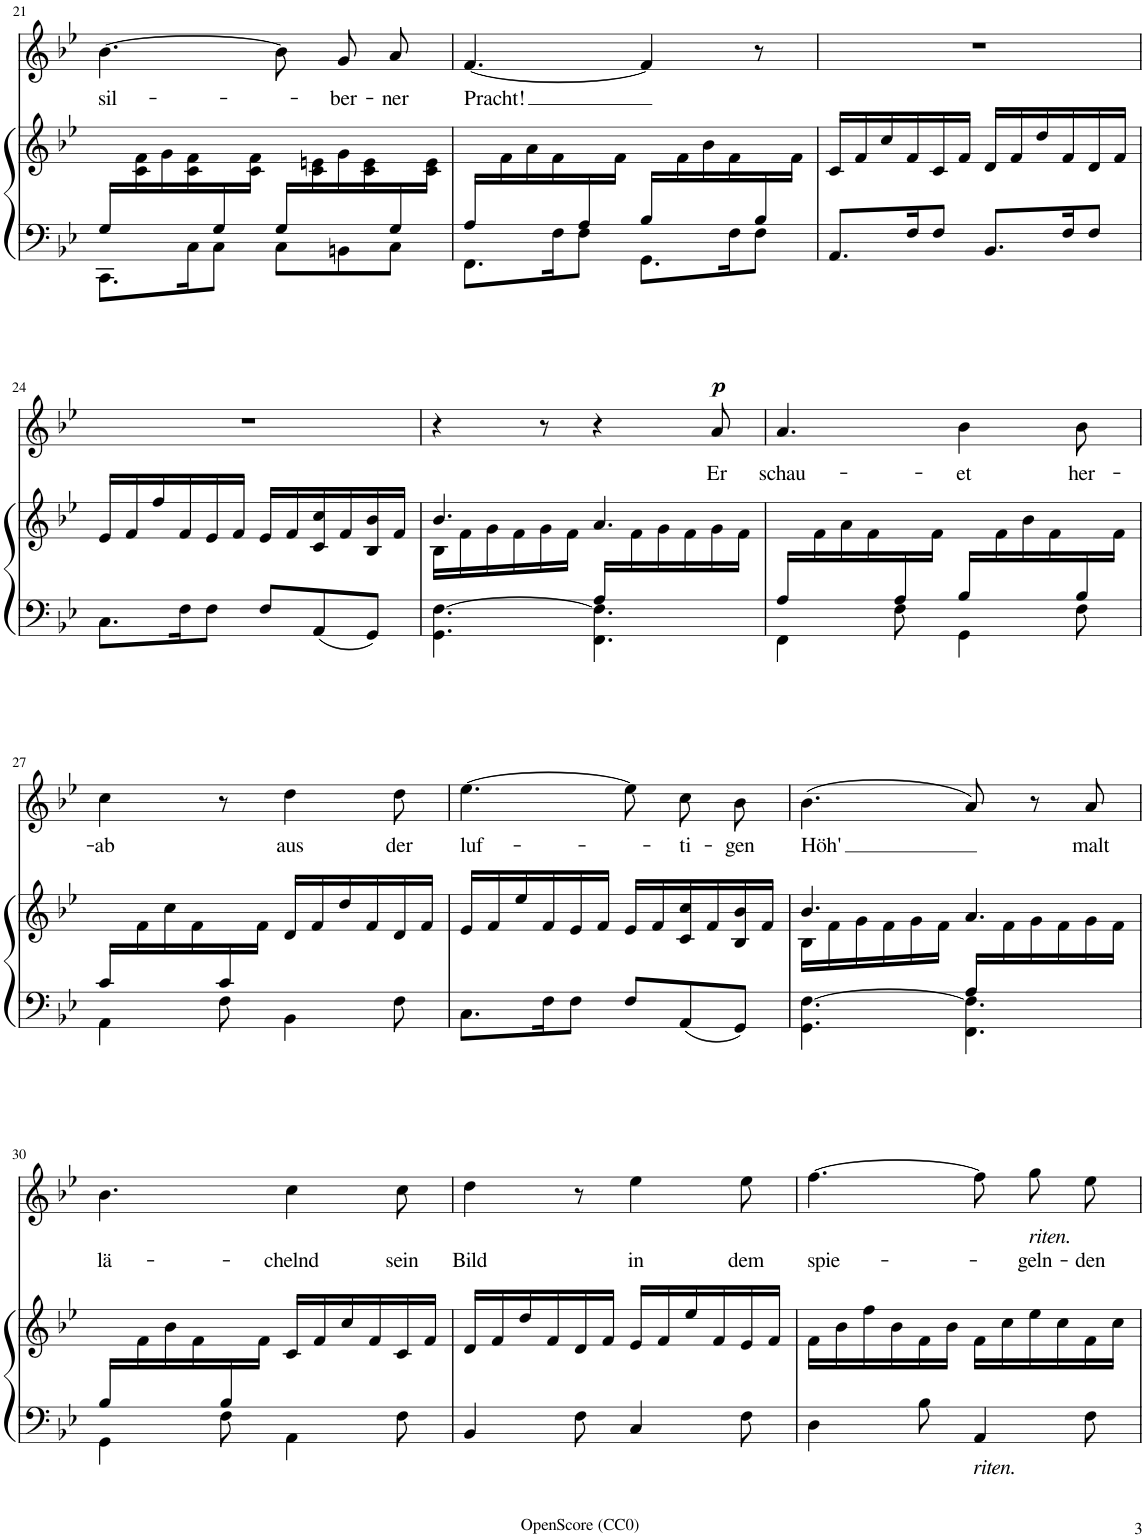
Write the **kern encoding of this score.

**kern	**kern	**kern	**text	**dynam
*part2	*part2	*part1	*part1	*part1
*staff3	*staff2	*staff1	*staff1	*staff1
*I"Pianoforte	*	*I"Singstimme Voice	*	*
*I'Pno	*	*	*	*
!!LO:PB:g=z
*clefF4	*clefG2	*clefG2	*	*
*k[b-e-]	*k[b-e-]	*k[b-e-]	*	*
*M6/8	*M6/8	*M6/8	*	*
=21	=21	=21	=21	=21
*^	*	*	*	*
!	!	!	!	!LO:LY:b	!
16G/LL	8.CC\L	16ryy	[4.b-\	sil-	.
8.ryy	.	16c\ 16f\	.	.	.
.	.	16g\	.	.	.
.	16C\K	16c\ 16f\	.	.	.
16G/	8C\J	16ryy	.	.	.
16ryy	.	16c\ 16f\JJ	.	.	.
16G/LL	8C\L	16ryy	8b-/L]	.	.
8.ryy	.	16c\ 16en\	.	.	.
!	!	!	!	!LO:LY:b	!
.	8BBn\	16g\	8g/	-ber-	.
.	.	16c\ 16e\	.	.	.
!	!	!	!	!LO:LY:b	!
16G/	8C\J	16ryy	8a/J	-ner	.
16ryy	.	16c\ 16e\JJ	.	.	.
=22	=22	=22	=22	=22	=22
!	!	!	!	!LO:LY:b	!
16A/LL	8.FF\L	16ryy	[4.f/	Pracht!	.
8.ryy	.	16f\	.	.	.
.	.	16a\	.	.	.
.	16F\K	16f\	.	.	.
16A/	8F\J	16ryy	.	.	.
16ryy	.	16f\JJ	.	.	.
16B-/LL	8.GG\L	16ryy	4f/]	.	.
8.ryy	.	16f\	.	.	.
.	.	16b-\	.	.	.
.	16F\K	16f\	.	.	.
16B-/	8F\J	16ryy	8r	.	.
16ryy	.	16f\JJ	.	.	.
*v	*v	*	*	*	*
=23	=23	=23	=23	=23
8.AA/L	16c/LL	2.r	.	.
.	16f/	.	.	.
.	16cc/	.	.	.
16F/K	16f/	.	.	.
8F/J	16c/	.	.	.
.	16f/JJ	.	.	.
8.BB-/L	16d/LL	.	.	.
.	16f/	.	.	.
.	16dd/	.	.	.
16F/K	16f/	.	.	.
8F/J	16d/	.	.	.
.	16f/JJ	.	.	.
!!LO:LB:g=z
=24	=24	=24	=24	=24
8.C\L	16e-/LL	2.r	.	.
.	16f/	.	.	.
.	16ff/	.	.	.
16F\K	16f/	.	.	.
8F\J	16e-/	.	.	.
.	16f/JJ	.	.	.
8F/L	16e-/LL	.	.	.
.	16f/	.	.	.
8AA/	16c/ 16cc/	.	.	.
.	16f/	.	.	.
8GG/J	16B-/ 16b-/	.	.	.
.	16f/JJ	.	.	.
=25	=25	=25	=25	=25
*^	*^	*	*	*
4.ryy	4.GG\ [4.F\	4.b-/	16B-\LL	4r	.	.
.	.	.	16f\	.	.	.
.	.	.	16g\	.	.	.
.	.	.	16f\	.	.	.
.	.	.	16g\	8r	.	.
.	.	.	16f\JJ	.	.	.
16A/LL	4.FF\ 4.F\]	4.a/	16ryy	4r	.	.
4ryy	.	.	16f\	.	.	.
.	.	.	16g\	.	.	.
.	.	.	16f\	.	.	.
!	!	!	!	!	!LO:LY:b	!LO:DY:a
.	.	.	16g\	8a/	Er	p
16ryy	.	.	16f\JJ	.	.	.
=26	=26	=26	=26	=26	=26	=26
!	!	!	!	!	!LO:LY:b	!
*	*	*v	*v	*	*	*
16A/LL	4FF\	16ryy	4.a/	schau-	.
8.ryy	.	16f\	.	.	.
.	.	16a\	.	.	.
.	.	16f\	.	.	.
16A/	8F\	16ryy	.	.	.
16ryy	.	16f\JJ	.	.	.
!	!	!	!	!LO:LY:b	!
16B-/LL	4GG\	16ryy	4b-\	-et	.
8.ryy	.	16f\	.	.	.
.	.	16b-\	.	.	.
.	.	16f\	.	.	.
!	!	!	!	!LO:LY:b	!
16B-/	8F\	16ryy	8b-\	her-	.
16ryy	.	16f\JJ	.	.	.
!!LO:LB:g=z
=27	=27	=27	=27	=27	=27
!	!	!	!	!LO:LY:b	!
16c/LL	4AA\	16ryy	4cc\	-ab	.
8.ryy	.	16f\	.	.	.
.	.	16cc\	.	.	.
.	.	16f\	.	.	.
16c/	8F\	16ryy	8r	.	.
4..ryy	.	16f\JJ	.	.	.
!	!	!	!	!LO:LY:b	!
.	4BB-\	16d/LL	4dd\	aus	.
.	.	16f/	.	.	.
.	.	16dd/	.	.	.
.	.	16f/	.	.	.
!	!	!	!	!LO:LY:b	!
.	8F\	16d/	8dd\	der	.
.	.	16f/JJ	.	.	.
*v	*v	*	*	*	*
=28	=28	=28	=28	=28
!	!	!	!LO:LY:b	!
8.C\L	16e-/LL	[4.ee-\	luf-	.
.	16f/	.	.	.
.	16ee-/	.	.	.
16F\K	16f/	.	.	.
8F\J	16e-/	.	.	.
.	16f/JJ	.	.	.
8F/L	16e-/LL	8ee-\L]	.	.
.	16f/	.	.	.
!	!	!	!LO:LY:b	!
8AA/	16c/ 16cc/	8cc\	-ti-	.
.	16f/	.	.	.
!	!	!	!LO:LY:b	!
8GG/J	16B-/ 16b-/	8b-\J	-gen	.
.	16f/JJ	.	.	.
=29	=29	=29	=29	=29
*^	*^	*	*	*
!	!	!	!	!	!LO:LY:b	!
4.ryy	4.GG\ [4.F\	4.b-/	16B-\LL	(4.b-\	-Höh'	.
.	.	.	16f\	.	.	.
.	.	.	16g\	.	.	.
.	.	.	16f\	.	.	.
.	.	.	16g\	.	.	.
.	.	.	16f\JJ	.	.	.
16A/LL	4.FF\ 4.F\]	4.a/	16ryy	8a/)	.	.
4ryy	.	.	16f\	.	.	.
.	.	.	16g\	8r	.	.
.	.	.	16f\	.	.	.
!	!	!	!	!	!LO:LY:b	!
.	.	.	16g\	8a/	malt	.
16ryy	.	.	16f\JJ	.	.	.
!!LO:LB:g=z
=30	=30	=30	=30	=30	=30	=30
!	!	!	!	!	!LO:LY:b	!
*	*	*v	*v	*	*	*
16B-/LL	4GG\	16ryy	4.b-\	lä-	.
8.ryy	.	16f\	.	.	.
.	.	16b-\	.	.	.
.	.	16f\	.	.	.
16B-/	8F\	16ryy	.	.	.
4..ryy	.	16f\JJ	.	.	.
!	!	!	!	!LO:LY:b	!
.	4AA\	16c/LL	4cc\	-chelnd	.
.	.	16f/	.	.	.
.	.	16cc/	.	.	.
.	.	16f/	.	.	.
!	!	!	!	!LO:LY:b	!
.	8F\	16c/	8cc\	sein	.
.	.	16f/JJ	.	.	.
*v	*v	*	*	*	*
=31	=31	=31	=31	=31
!	!	!	!LO:LY:b	!
4BB-/	16d/LL	4dd\	Bild	.
.	16f/	.	.	.
.	16dd/	.	.	.
.	16f/	.	.	.
8F\	16d/	8r	.	.
.	16f/JJ	.	.	.
!	!	!	!LO:LY:b	!
4C/	16e-/LL	4ee-\	in	.
.	16f/	.	.	.
.	16ee-/	.	.	.
.	16f/	.	.	.
!	!	!	!LO:LY:b	!
8F\	16e-/	8ee-\	dem	.
.	16f/JJ	.	.	.
=32	=32	=32	=32	=32
!	!	!	!LO:LY:b	!
4D\	16f\LL	[4.ff\	spie-	.
.	16b-\	.	.	.
.	16ff\	.	.	.
.	16b-\	.	.	.
8B-\	16f\	.	.	.
.	16b-\JJ	.	.	.
!LO:TX:b:i:t=riten.	!	!	!	!
4AA/	16f\LL	8ff\L]	.	.
.	16cc\	.	.	.
!	!	!LO:TX:b:i:t=riten.	!	!
!	!	!	!LO:LY:b	!
.	16ee-\	8gg\	-geln-	.
.	16cc\	.	.	.
!	!	!	!LO:LY:b	!
8F\	16f\	8ee-\J	-den	.
.	16cc\JJ	.	.	.
=	=	=	=	=
*-	*-	*-	*-	*-
